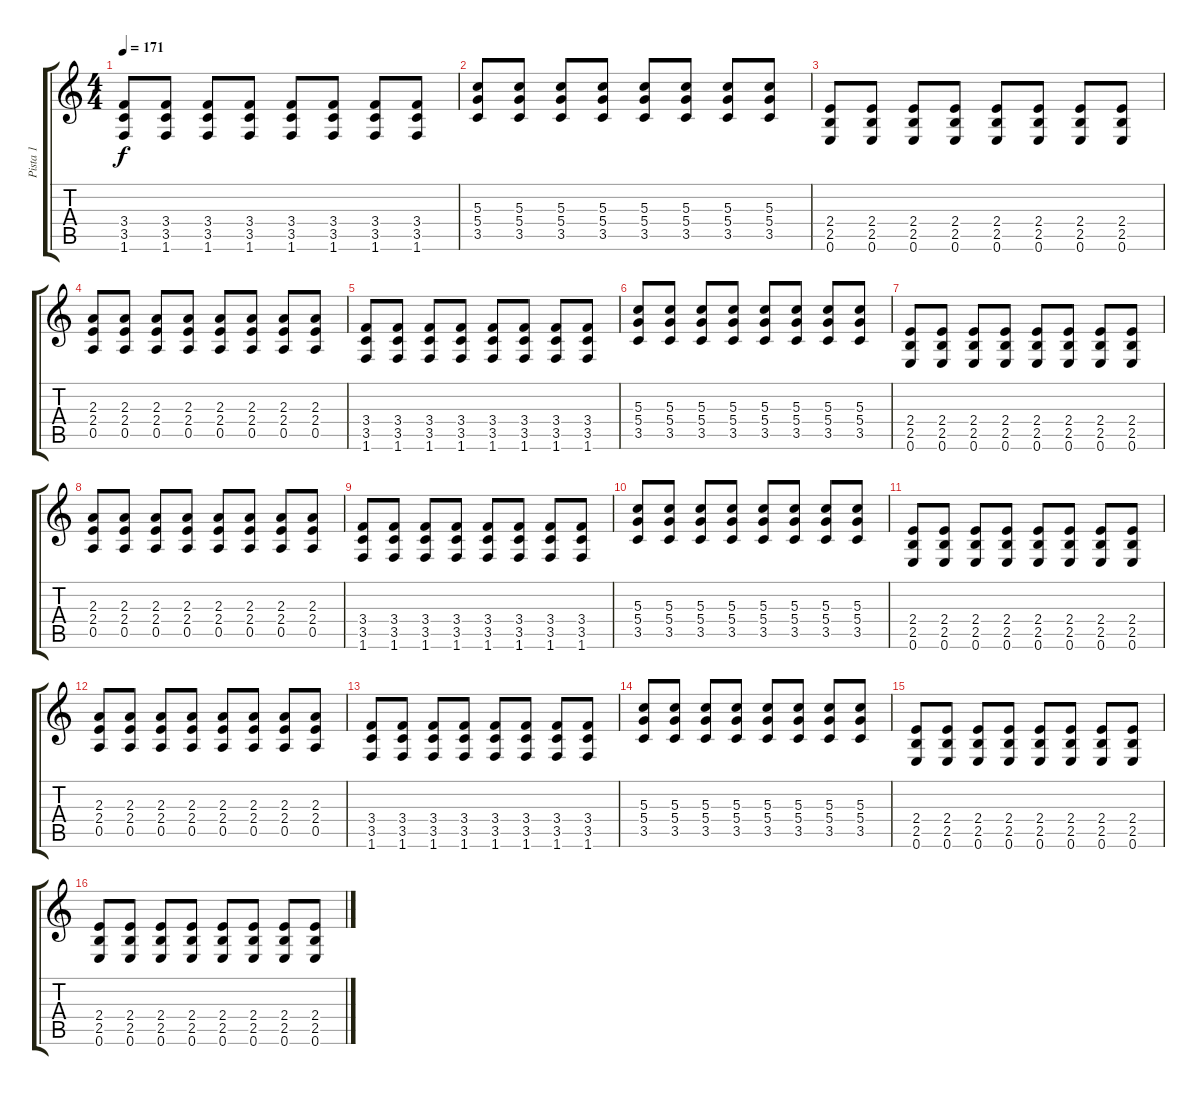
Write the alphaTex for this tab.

\track ("Pista 1" "Pista 1") {instrument overdrivenguitar}
\staff {score tabs}
\tuning (E4 B3 G3 D3 A2 E2) {hide}
\ts (4 4)
\tempo 171
\clef g2
\ks c
(3.4 3.5 1.6).8{dy f} (3.4 3.5 1.6).8 (3.4 3.5 1.6).8 (3.4 3.5 1.6).8 (3.4 3.5 1.6).8 (3.4 3.5 1.6).8 (3.4 3.5 1.6).8 (3.4 3.5 1.6).8 |
(5.3 5.4 3.5).8 (5.3 5.4 3.5).8 (5.3 5.4 3.5).8 (5.3 5.4 3.5).8 (5.3 5.4 3.5).8 (5.3 5.4 3.5).8 (5.3 5.4 3.5).8 (5.3 5.4 3.5).8 |
(2.4 2.5 0.6).8 (2.4 2.5 0.6).8 (2.4 2.5 0.6).8 (2.4 2.5 0.6).8 (2.4 2.5 0.6).8 (2.4 2.5 0.6).8 (2.4 2.5 0.6).8 (2.4 2.5 0.6).8 |
(2.3 2.4 0.5).8 (2.3 2.4 0.5).8 (2.3 2.4 0.5).8 (2.3 2.4 0.5).8 (2.3 2.4 0.5).8 (2.3 2.4 0.5).8 (2.3 2.4 0.5).8 (2.3 2.4 0.5).8 |
(3.4 3.5 1.6).8 (3.4 3.5 1.6).8 (3.4 3.5 1.6).8 (3.4 3.5 1.6).8 (3.4 3.5 1.6).8 (3.4 3.5 1.6).8 (3.4 3.5 1.6).8 (3.4 3.5 1.6).8 |
(5.3 5.4 3.5).8 (5.3 5.4 3.5).8 (5.3 5.4 3.5).8 (5.3 5.4 3.5).8 (5.3 5.4 3.5).8 (5.3 5.4 3.5).8 (5.3 5.4 3.5).8 (5.3 5.4 3.5).8 |
(2.4 2.5 0.6).8 (2.4 2.5 0.6).8 (2.4 2.5 0.6).8 (2.4 2.5 0.6).8 (2.4 2.5 0.6).8 (2.4 2.5 0.6).8 (2.4 2.5 0.6).8 (2.4 2.5 0.6).8 |
(2.3 2.4 0.5).8 (2.3 2.4 0.5).8 (2.3 2.4 0.5).8 (2.3 2.4 0.5).8 (2.3 2.4 0.5).8 (2.3 2.4 0.5).8 (2.3 2.4 0.5).8 (2.3 2.4 0.5).8 |
(3.4 3.5 1.6).8 (3.4 3.5 1.6).8 (3.4 3.5 1.6).8 (3.4 3.5 1.6).8 (3.4 3.5 1.6).8 (3.4 3.5 1.6).8 (3.4 3.5 1.6).8 (3.4 3.5 1.6).8 |
(5.3 5.4 3.5).8 (5.3 5.4 3.5).8 (5.3 5.4 3.5).8 (5.3 5.4 3.5).8 (5.3 5.4 3.5).8 (5.3 5.4 3.5).8 (5.3 5.4 3.5).8 (5.3 5.4 3.5).8 |
(2.4 2.5 0.6).8 (2.4 2.5 0.6).8 (2.4 2.5 0.6).8 (2.4 2.5 0.6).8 (2.4 2.5 0.6).8 (2.4 2.5 0.6).8 (2.4 2.5 0.6).8 (2.4 2.5 0.6).8 |
(2.3 2.4 0.5).8 (2.3 2.4 0.5).8 (2.3 2.4 0.5).8 (2.3 2.4 0.5).8 (2.3 2.4 0.5).8 (2.3 2.4 0.5).8 (2.3 2.4 0.5).8 (2.3 2.4 0.5).8 |
(3.4 3.5 1.6).8 (3.4 3.5 1.6).8 (3.4 3.5 1.6).8 (3.4 3.5 1.6).8 (3.4 3.5 1.6).8 (3.4 3.5 1.6).8 (3.4 3.5 1.6).8 (3.4 3.5 1.6).8 |
(5.3 5.4 3.5).8 (5.3 5.4 3.5).8 (5.3 5.4 3.5).8 (5.3 5.4 3.5).8 (5.3 5.4 3.5).8 (5.3 5.4 3.5).8 (5.3 5.4 3.5).8 (5.3 5.4 3.5).8 |
(2.4 2.5 0.6).8 (2.4 2.5 0.6).8 (2.4 2.5 0.6).8 (2.4 2.5 0.6).8 (2.4 2.5 0.6).8 (2.4 2.5 0.6).8 (2.4 2.5 0.6).8 (2.4 2.5 0.6).8 |
(2.4 2.5 0.6).8 (2.4 2.5 0.6).8 (2.4 2.5 0.6).8 (2.4 2.5 0.6).8 (2.4 2.5 0.6).8 (2.4 2.5 0.6).8 (2.4 2.5 0.6).8 (2.4 2.5 0.6).8
